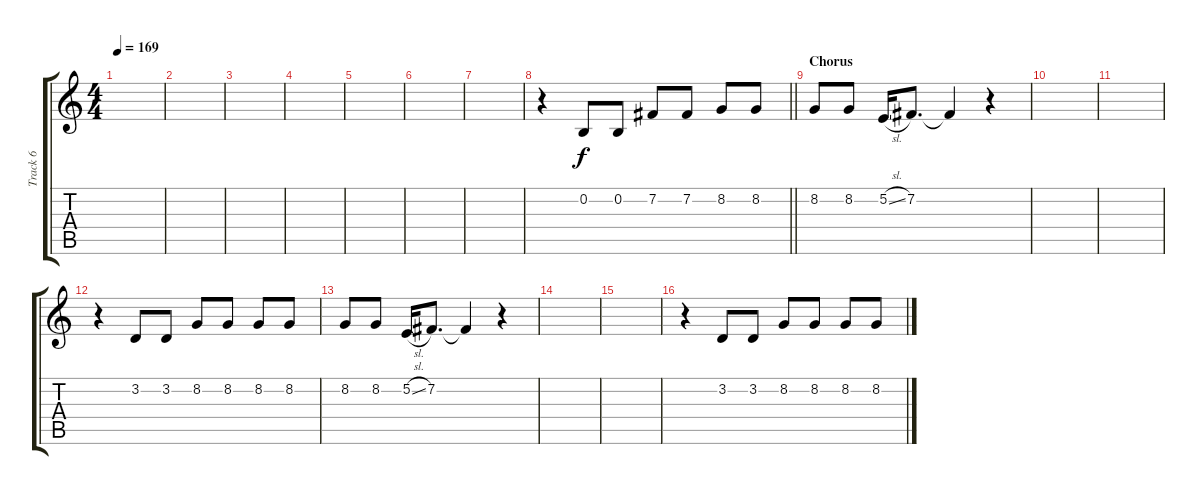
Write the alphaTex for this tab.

\track ("Track 6" "Track 6") {instrument tenorsax}
\staff {score tabs}
\tuning (E4 B3 G3 D3 A2 E2) {hide}
\ts (4 4)
\tempo 169
\clef g2
\ks c
|
|
|
|
|
|
|
\barLineRight lightlight
r.4 0.2.8 0.2.8 7.2.8 7.2.8 8.2.8 8.2.8 |
\section ("" "Chorus")
8.2.8 8.2.8 5.2{sl}.16 7.2.8{d} 7.2{t}.4 r.4 |
|
|
r.4 3.2.8 3.2.8 8.2.8 8.2.8 8.2.8 8.2.8 |
8.2.8 8.2.8 5.2{sl}.16 7.2.8{d} 7.2{t}.4 r.4 |
|
|
r.4 3.2.8 3.2.8 8.2.8 8.2.8 8.2.8 8.2.8
